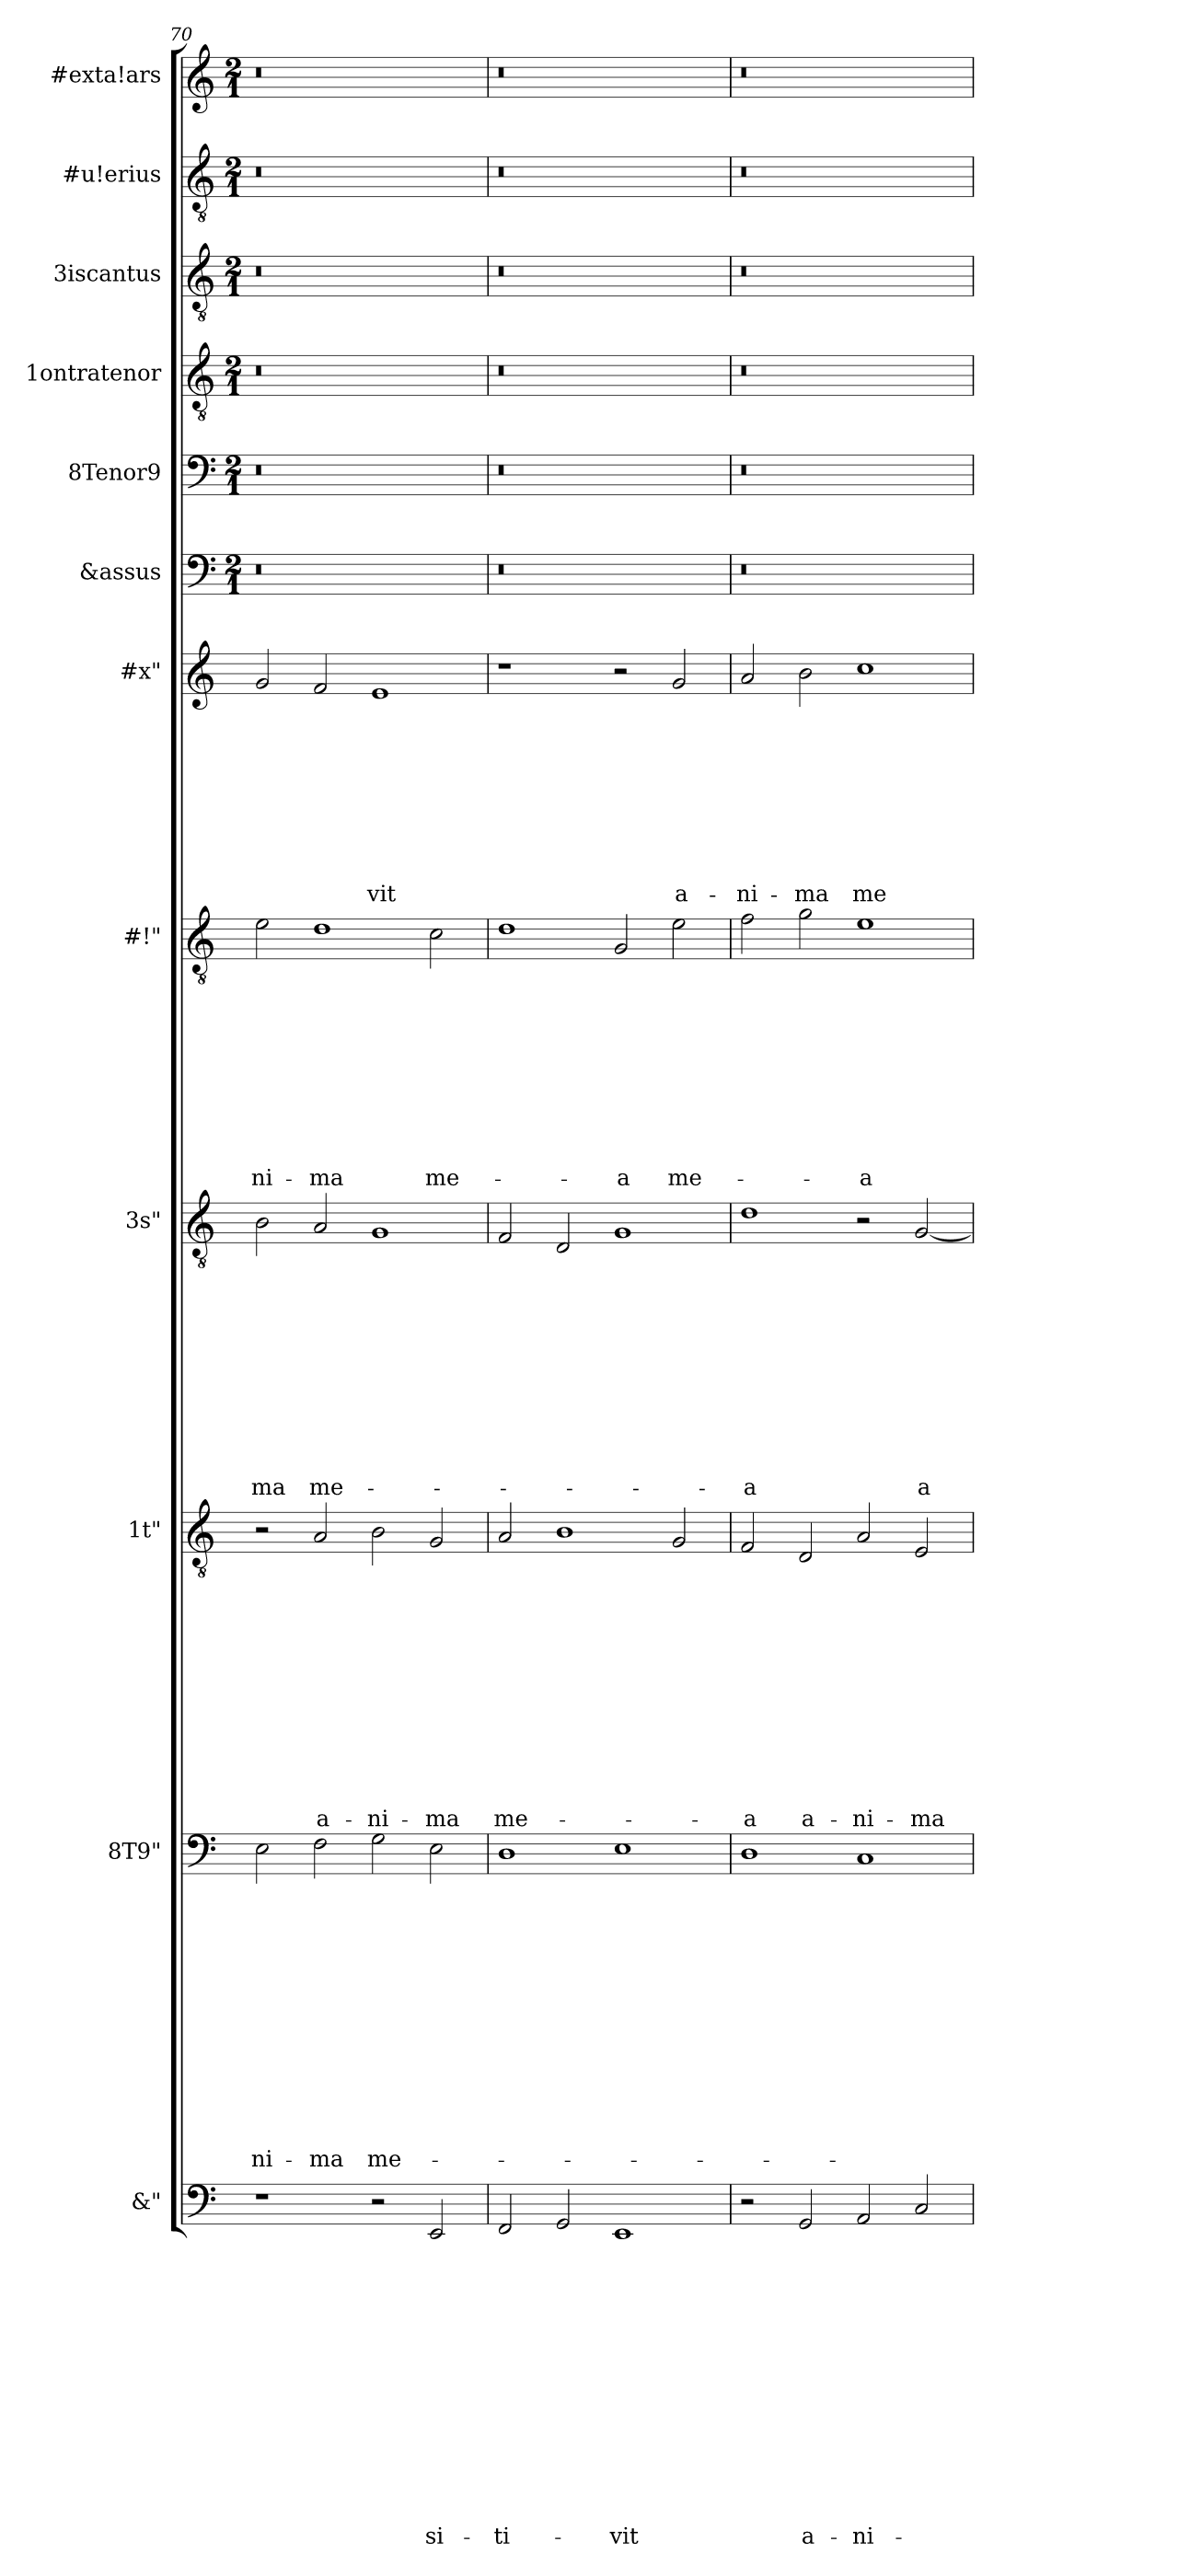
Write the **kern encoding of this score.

**kern	**text	**text	**text	**text	**text	**text	**text	**text	**text	**text	**text	**text	**text	**text	**kern	**text	**text	**text	**text	**text	**text	**text	**text	**text	**text	**text	**text	**text	**kern	**text	**text	**text	**text	**text	**text	**text	**text	**text	**text	**text	**text	**kern	**text	**text	**text	**text	**text	**text	**text	**text	**text	**text	**text	**kern	**text	**text	**text	**text	**text	**text	**text	**text	**text	**text	**kern	**text	**text	**text	**text	**text	**text	**text	**text	**text	**kern	**kern	**kern	**kern	**kern	**kern
*part12	*part12	*part12	*part12	*part12	*part12	*part12	*part12	*part12	*part12	*part12	*part12	*part12	*part12	*part12	*part11	*part11	*part11	*part11	*part11	*part11	*part11	*part11	*part11	*part11	*part11	*part11	*part11	*part11	*part10	*part10	*part10	*part10	*part10	*part10	*part10	*part10	*part10	*part10	*part10	*part10	*part10	*part9	*part9	*part9	*part9	*part9	*part9	*part9	*part9	*part9	*part9	*part9	*part9	*part8	*part8	*part8	*part8	*part8	*part8	*part8	*part8	*part8	*part8	*part8	*part7	*part7	*part7	*part7	*part7	*part7	*part7	*part7	*part7	*part7	*part6	*part5	*part4	*part3	*part2	*part1
*staff12	*staff12	*staff12	*staff12	*staff12	*staff12	*staff12	*staff12	*staff12	*staff12	*staff12	*staff12	*staff12	*staff12	*staff12	*staff11	*staff11	*staff11	*staff11	*staff11	*staff11	*staff11	*staff11	*staff11	*staff11	*staff11	*staff11	*staff11	*staff11	*staff10	*staff10	*staff10	*staff10	*staff10	*staff10	*staff10	*staff10	*staff10	*staff10	*staff10	*staff10	*staff10	*staff9	*staff9	*staff9	*staff9	*staff9	*staff9	*staff9	*staff9	*staff9	*staff9	*staff9	*staff9	*staff8	*staff8	*staff8	*staff8	*staff8	*staff8	*staff8	*staff8	*staff8	*staff8	*staff8	*staff7	*staff7	*staff7	*staff7	*staff7	*staff7	*staff7	*staff7	*staff7	*staff7	*staff6	*staff5	*staff4	*staff3	*staff2	*staff1
*I"&"	*	*	*	*	*	*	*	*	*	*	*	*	*	*	*I"8T9"	*	*	*	*	*	*	*	*	*	*	*	*	*	*I"1t"	*	*	*	*	*	*	*	*	*	*	*	*	*I"3s"	*	*	*	*	*	*	*	*	*	*	*	*I"#!"	*	*	*	*	*	*	*	*	*	*	*I"#x"	*	*	*	*	*	*	*	*	*	*I"&assus	*I"8Tenor9	*I"1ontratenor	*I"3iscantus	*I"#u!erius	*I"#exta!ars
*	*	*	*	*	*	*	*	*	*	*	*	*	*	*	*I'8T9"	*	*	*	*	*	*	*	*	*	*	*	*	*	*I'1t"	*	*	*	*	*	*	*	*	*	*	*	*	*I'3s"	*	*	*	*	*	*	*	*	*	*	*	*	*	*	*	*	*	*	*	*	*	*	*I'#x"	*	*	*	*	*	*	*	*	*	*	*	*	*	*	*
*clefF4	*	*	*	*	*	*	*	*	*	*	*	*	*	*	*clefF4	*	*	*	*	*	*	*	*	*	*	*	*	*	*clefGv2	*	*	*	*	*	*	*	*	*	*	*	*	*clefGv2	*	*	*	*	*	*	*	*	*	*	*	*clefGv2	*	*	*	*	*	*	*	*	*	*	*clefG2	*	*	*	*	*	*	*	*	*	*clefF4	*clefF4	*clefGv2	*clefGv2	*clefGv2	*clefG2
*k[]	*	*	*	*	*	*	*	*	*	*	*	*	*	*	*k[]	*	*	*	*	*	*	*	*	*	*	*	*	*	*k[]	*	*	*	*	*	*	*	*	*	*	*	*	*k[]	*	*	*	*	*	*	*	*	*	*	*	*k[]	*	*	*	*	*	*	*	*	*	*	*k[]	*	*	*	*	*	*	*	*	*	*k[]	*k[]	*k[]	*k[]	*k[]	*k[]
*C:	*	*	*	*	*	*	*	*	*	*	*	*	*	*	*C:	*	*	*	*	*	*	*	*	*	*	*	*	*	*C:	*	*	*	*	*	*	*	*	*	*	*	*	*C:	*	*	*	*	*	*	*	*	*	*	*	*C:	*	*	*	*	*	*	*	*	*	*	*C:	*	*	*	*	*	*	*	*	*	*C:	*C:	*C:	*C:	*C:	*C:
*	*	*	*	*	*	*	*	*	*	*	*	*	*	*	*	*	*	*	*	*	*	*	*	*	*	*	*	*	*	*	*	*	*	*	*	*	*	*	*	*	*	*	*	*	*	*	*	*	*	*	*	*	*	*	*	*	*	*	*	*	*	*	*	*	*	*	*	*	*	*	*	*	*	*	*M2/1	*M2/1	*M2/1	*M2/1	*M2/1	*M2/1
=70	=70	=70	=70	=70	=70	=70	=70	=70	=70	=70	=70	=70	=70	=70	=70	=70	=70	=70	=70	=70	=70	=70	=70	=70	=70	=70	=70	=70	=70	=70	=70	=70	=70	=70	=70	=70	=70	=70	=70	=70	=70	=70	=70	=70	=70	=70	=70	=70	=70	=70	=70	=70	=70	=70	=70	=70	=70	=70	=70	=70	=70	=70	=70	=70	=70	=70	=70	=70	=70	=70	=70	=70	=70	=70	=70	=70	=70	=70	=70	=70
!	!	!	!	!	!	!	!	!	!	!	!	!	!	!	!	!	!	!	!	!	!	!	!	!	!	!	!	!LO:LY:b	!	!	!	!	!	!	!	!	!	!	!	!	!	!	!	!	!	!	!	!	!	!	!	!	!LO:LY:b	!	!	!	!	!	!	!	!	!	!	!LO:LY:b	!	!	!	!	!	!	!	!	!	!	!	!	!	!	!	!
1r	.	.	.	.	.	.	.	.	.	.	.	.	.	.	2E\	.	.	.	.	.	.	.	.	.	.	.	.	-ni-	2r	.	.	.	.	.	.	.	.	.	.	.	.	2B\	.	.	.	.	.	.	.	.	.	.	-ma	2e\	.	.	.	.	.	.	.	.	.	-ni-	2g/	.	.	.	.	.	.	.	.	.	0r	0r	0r	0r	0r	0r
!	!	!	!	!	!	!	!	!	!	!	!	!	!	!	!	!	!	!	!	!	!	!	!	!	!	!	!	!LO:LY:b	!	!	!	!	!	!	!	!	!	!	!	!	!LO:LY:b	!	!	!	!	!	!	!	!	!	!	!	!LO:LY:b	!	!	!	!	!	!	!	!	!	!	!LO:LY:b	!	!	!	!	!	!	!	!	!	!	!	!	!	!	!	!
.	.	.	.	.	.	.	.	.	.	.	.	.	.	.	2F\	.	.	.	.	.	.	.	.	.	.	.	.	-ma	2A/	.	.	.	.	.	.	.	.	.	.	.	a-	2A/	.	.	.	.	.	.	.	.	.	.	me-	1d	.	.	.	.	.	.	.	.	.	-ma	2f/	.	.	.	.	.	.	.	.	.	.	.	.	.	.	.
!	!	!	!	!	!	!	!	!	!	!	!	!	!	!	!	!	!	!	!	!	!	!	!	!	!	!	!	!LO:LY:b	!	!	!	!	!	!	!	!	!	!	!	!	!LO:LY:b	!	!	!	!	!	!	!	!	!	!	!	!	!	!	!	!	!	!	!	!	!	!	!	!	!	!	!	!	!	!	!	!	!LO:LY:b	!	!	!	!	!	!
2r	.	.	.	.	.	.	.	.	.	.	.	.	.	.	2G\	.	.	.	.	.	.	.	.	.	.	.	.	me-	2B\	.	.	.	.	.	.	.	.	.	.	.	-ni-	1G	.	.	.	.	.	.	.	.	.	.	.	.	.	.	.	.	.	.	.	.	.	.	1e	.	.	.	.	.	.	.	.	-vit	.	.	.	.	.	.
!	!	!	!	!	!	!	!	!	!	!	!	!	!	!LO:LY:b	!	!	!	!	!	!	!	!	!	!	!	!	!	!	!	!	!	!	!	!	!	!	!	!	!	!	!LO:LY:b	!	!	!	!	!	!	!	!	!	!	!	!	!	!	!	!	!	!	!	!	!	!	!LO:LY:b	!	!	!	!	!	!	!	!	!	!	!	!	!	!	!	!
2EE/	.	.	.	.	.	.	.	.	.	.	.	.	.	si-	2E\	.	.	.	.	.	.	.	.	.	.	.	.	.	2G/	.	.	.	.	.	.	.	.	.	.	.	-ma	.	.	.	.	.	.	.	.	.	.	.	.	2c\	.	.	.	.	.	.	.	.	.	me-	.	.	.	.	.	.	.	.	.	.	.	.	.	.	.	.
=71	=71	=71	=71	=71	=71	=71	=71	=71	=71	=71	=71	=71	=71	=71	=71	=71	=71	=71	=71	=71	=71	=71	=71	=71	=71	=71	=71	=71	=71	=71	=71	=71	=71	=71	=71	=71	=71	=71	=71	=71	=71	=71	=71	=71	=71	=71	=71	=71	=71	=71	=71	=71	=71	=71	=71	=71	=71	=71	=71	=71	=71	=71	=71	=71	=71	=71	=71	=71	=71	=71	=71	=71	=71	=71	=71	=71	=71	=71	=71	=71
!	!	!	!	!	!	!	!	!	!	!	!	!	!	!LO:LY:b	!	!	!	!	!	!	!	!	!	!	!	!	!	!	!	!	!	!	!	!	!	!	!	!	!	!	!LO:LY:b	!	!	!	!	!	!	!	!	!	!	!	!	!	!	!	!	!	!	!	!	!	!	!	!	!	!	!	!	!	!	!	!	!	!	!	!	!	!	!
2FF/	.	.	.	.	.	.	.	.	.	.	.	.	.	-ti-	1D	.	.	.	.	.	.	.	.	.	.	.	.	.	2A/	.	.	.	.	.	.	.	.	.	.	.	me-	2F/	.	.	.	.	.	.	.	.	.	.	.	1d	.	.	.	.	.	.	.	.	.	.	1r	.	.	.	.	.	.	.	.	.	0r	0r	0r	0r	0r	0r
2GG/	.	.	.	.	.	.	.	.	.	.	.	.	.	.	.	.	.	.	.	.	.	.	.	.	.	.	.	.	1B	.	.	.	.	.	.	.	.	.	.	.	.	2D/	.	.	.	.	.	.	.	.	.	.	.	.	.	.	.	.	.	.	.	.	.	.	.	.	.	.	.	.	.	.	.	.	.	.	.	.	.	.
!	!	!	!	!	!	!	!	!	!	!	!	!	!	!LO:LY:b	!	!	!	!	!	!	!	!	!	!	!	!	!	!	!	!	!	!	!	!	!	!	!	!	!	!	!	!	!	!	!	!	!	!	!	!	!	!	!	!	!	!	!	!	!	!	!	!	!	!LO:LY:b	!	!	!	!	!	!	!	!	!	!	!	!	!	!	!	!
1EE	.	.	.	.	.	.	.	.	.	.	.	.	.	-vit	1E	.	.	.	.	.	.	.	.	.	.	.	.	.	.	.	.	.	.	.	.	.	.	.	.	.	.	1G	.	.	.	.	.	.	.	.	.	.	.	2G/	.	.	.	.	.	.	.	.	.	-a	2r	.	.	.	.	.	.	.	.	.	.	.	.	.	.	.
!	!	!	!	!	!	!	!	!	!	!	!	!	!	!	!	!	!	!	!	!	!	!	!	!	!	!	!	!	!	!	!	!	!	!	!	!	!	!	!	!	!	!	!	!	!	!	!	!	!	!	!	!	!	!	!	!	!	!	!	!	!	!	!	!LO:LY:b	!	!	!	!	!	!	!	!	!	!LO:LY:b	!	!	!	!	!	!
.	.	.	.	.	.	.	.	.	.	.	.	.	.	.	.	.	.	.	.	.	.	.	.	.	.	.	.	.	2G/	.	.	.	.	.	.	.	.	.	.	.	.	.	.	.	.	.	.	.	.	.	.	.	.	2e\	.	.	.	.	.	.	.	.	.	me-	2g/	.	.	.	.	.	.	.	.	a-	.	.	.	.	.	.
=72	=72	=72	=72	=72	=72	=72	=72	=72	=72	=72	=72	=72	=72	=72	=72	=72	=72	=72	=72	=72	=72	=72	=72	=72	=72	=72	=72	=72	=72	=72	=72	=72	=72	=72	=72	=72	=72	=72	=72	=72	=72	=72	=72	=72	=72	=72	=72	=72	=72	=72	=72	=72	=72	=72	=72	=72	=72	=72	=72	=72	=72	=72	=72	=72	=72	=72	=72	=72	=72	=72	=72	=72	=72	=72	=72	=72	=72	=72	=72	=72
!	!	!	!	!	!	!	!	!	!	!	!	!	!	!	!	!	!	!	!	!	!	!	!	!	!	!	!	!	!	!	!	!	!	!	!	!	!	!	!	!	!LO:LY:b	!	!	!	!	!	!	!	!	!	!	!	!LO:LY:b:rj	!	!	!	!	!	!	!	!	!	!	!	!	!	!	!	!	!	!	!	!	!LO:LY:b	!	!	!	!	!	!
2r	.	.	.	.	.	.	.	.	.	.	.	.	.	.	1D	.	.	.	.	.	.	.	.	.	.	.	.	.	2F/	.	.	.	.	.	.	.	.	.	.	.	-a	1d	.	.	.	.	.	.	.	.	.	.	-a	2f\	.	.	.	.	.	.	.	.	.	.	2a/	.	.	.	.	.	.	.	.	-ni-	0r	0r	0r	0r	0r	0r
!	!	!	!	!	!	!	!	!	!	!	!	!	!	!LO:LY:b	!	!	!	!	!	!	!	!	!	!	!	!	!	!	!	!	!	!	!	!	!	!	!	!	!	!	!LO:LY:b	!	!	!	!	!	!	!	!	!	!	!	!	!	!	!	!	!	!	!	!	!	!	!	!	!	!	!	!	!	!	!	!	!LO:LY:b	!	!	!	!	!	!
2GG/	.	.	.	.	.	.	.	.	.	.	.	.	.	a-	.	.	.	.	.	.	.	.	.	.	.	.	.	.	2D/	.	.	.	.	.	.	.	.	.	.	.	a-	.	.	.	.	.	.	.	.	.	.	.	.	2g\	.	.	.	.	.	.	.	.	.	.	2b\	.	.	.	.	.	.	.	.	-ma	.	.	.	.	.	.
!	!	!	!	!	!	!	!	!	!	!	!	!	!	!LO:LY:b	!	!	!	!	!	!	!	!	!	!	!	!	!	!	!	!	!	!	!	!	!	!	!	!	!	!	!LO:LY:b	!	!	!	!	!	!	!	!	!	!	!	!	!	!	!	!	!	!	!	!	!	!	!LO:LY:b:rj	!	!	!	!	!	!	!	!	!	!LO:LY:b	!	!	!	!	!	!
2AA/	.	.	.	.	.	.	.	.	.	.	.	.	.	-ni-	1C	.	.	.	.	.	.	.	.	.	.	.	.	.	2A/	.	.	.	.	.	.	.	.	.	.	.	-ni-	2r	.	.	.	.	.	.	.	.	.	.	.	1e	.	.	.	.	.	.	.	.	.	-a	1cc	.	.	.	.	.	.	.	.	me-	.	.	.	.	.	.
!	!	!	!	!	!	!	!	!	!	!	!	!	!	!	!	!	!	!	!	!	!	!	!	!	!	!	!	!	!	!	!	!	!	!	!	!	!	!	!	!	!LO:LY:b	!	!	!	!	!	!	!	!	!	!	!	!LO:LY:b	!	!	!	!	!	!	!	!	!	!	!	!	!	!	!	!	!	!	!	!	!	!	!	!	!	!	!
2C/	.	.	.	.	.	.	.	.	.	.	.	.	.	.	.	.	.	.	.	.	.	.	.	.	.	.	.	.	2E/	.	.	.	.	.	.	.	.	.	.	.	-ma	[<2G/	.	.	.	.	.	.	.	.	.	.	a-	.	.	.	.	.	.	.	.	.	.	.	.	.	.	.	.	.	.	.	.	.	.	.	.	.	.	.
=	=	=	=	=	=	=	=	=	=	=	=	=	=	=	=	=	=	=	=	=	=	=	=	=	=	=	=	=	=	=	=	=	=	=	=	=	=	=	=	=	=	=	=	=	=	=	=	=	=	=	=	=	=	=	=	=	=	=	=	=	=	=	=	=	=	=	=	=	=	=	=	=	=	=	=	=	=	=	=	=
*-	*-	*-	*-	*-	*-	*-	*-	*-	*-	*-	*-	*-	*-	*-	*-	*-	*-	*-	*-	*-	*-	*-	*-	*-	*-	*-	*-	*-	*-	*-	*-	*-	*-	*-	*-	*-	*-	*-	*-	*-	*-	*-	*-	*-	*-	*-	*-	*-	*-	*-	*-	*-	*-	*-	*-	*-	*-	*-	*-	*-	*-	*-	*-	*-	*-	*-	*-	*-	*-	*-	*-	*-	*-	*-	*-	*-	*-	*-	*-	*-
